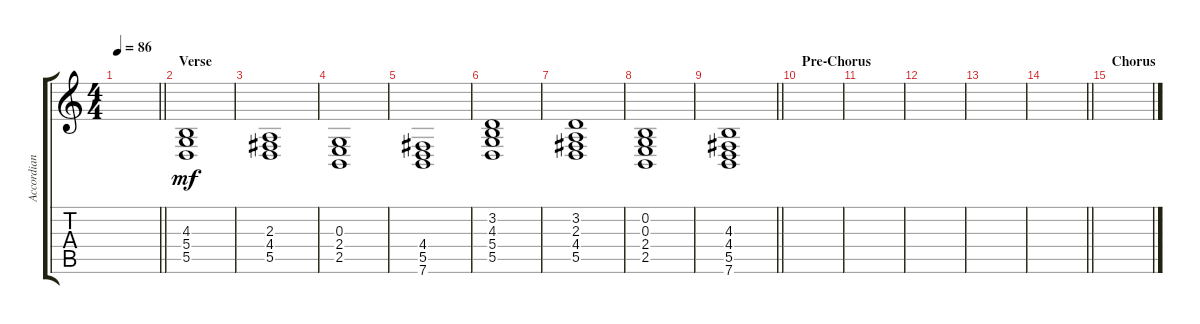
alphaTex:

\track ("Accordian" "Accordian") {instrument tangoaccordion}
\staff {score tabs}
\tuning (E4 B3 G3 D3 A2 E2) {hide}
\ts (4 4)
\tempo 86
\clef g2
\barLineRight lightlight
\ks c
|
\section ("" "Verse")
(4.3 5.4 5.5).1{dy mf} |
(2.3 4.4 5.5).1 |
(0.3 2.4 2.5).1 |
(4.4 5.5 7.6).1 |
(3.2 4.3 5.4 5.5).1 |
(3.2 2.3 4.4 5.5).1 |
(0.2 0.3 2.4 2.5).1 |
\barLineRight lightlight
(4.3 4.4 5.5 7.6).1 |
\section ("" "Pre-Chorus")
|
|
|
|
\barLineRight lightlight
|
\section ("" "Chorus")
